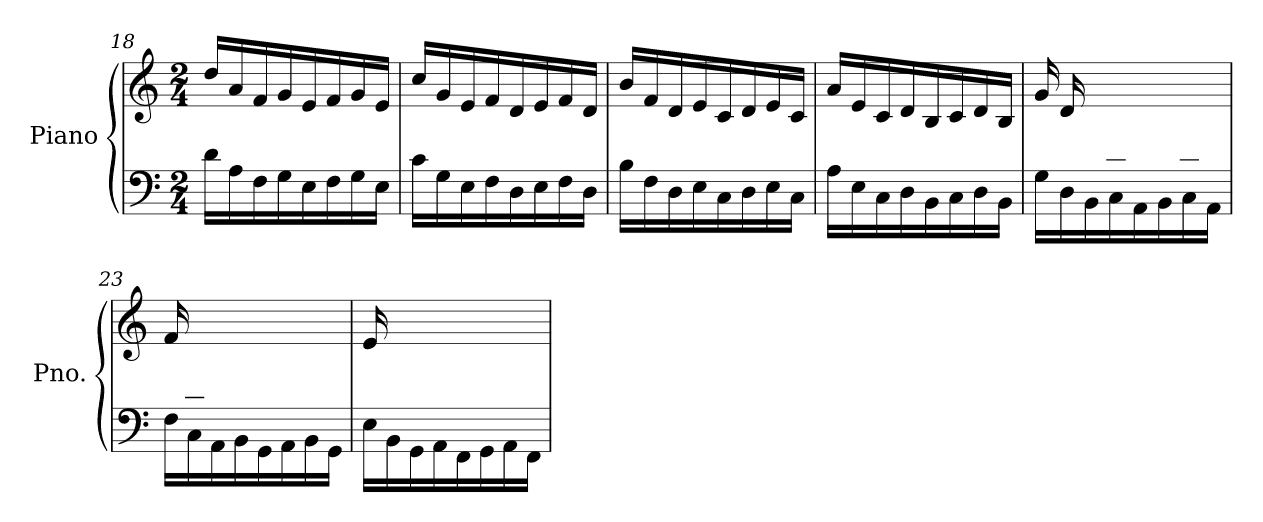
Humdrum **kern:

**kern	**kern
*part1	*part1
*staff2	*staff1
*I"Piano	*
*I'Pno.	*
!!LO:LB:g=z
*clefF4	*clefG2
*k[]	*k[]
*M2/4	*M2/4
=18	=18
16d\LL	16dd/LL
16A\	16a/
16F\	16f/
16G\	16g/
16E\	16e/
16F\	16f/
16G\	16g/
16E\JJ	16e/JJ
=19	=19
16c\LL	16cc/LL
16G\	16g/
16E\	16e/
16F\	16f/
16D\	16d/
16E\	16e/
16F\	16f/
16D\JJ	16d/JJ
=20	=20
16B\LL	16b/LL
16F\	16f/
16D\	16d/
16E\	16e/
16C\	16c/
16D\	16d/
16E\	16e/
16C\JJ	16c/JJ
=21	=21
16A\LL	16a/LL
16E\	16e/
16C\	16c/
16D\	16d/
16BB\	16B/
16C\	16c/
16D\	16d/
16BB\JJ	16B/JJ
=22	=22
*^	*
8ryy	16G\LL	16g/LL
.	16D\	16d/
16B/	16BB\	4.ryy
16c/	16C\	.
16A/	16AA\	.
16B/	16BB\	.
16c/	16C\	.
16A/JJ	16AA\JJ	.
=23	=23	=23
16ryy	16F\LL	16f/LL
16c/	16C\	4..ryy
16A/	16AA\	.
16B/	16BB\	.
16G/	16GG\	.
16A/	16AA\	.
16B/	16BB\	.
16G/JJ	16GG\JJ	.
!!LO:LB:g=z
=24	=24	=24
16ryy	16E\LL	16e/LL
16B/	16BB\	4..ryy
16G/	16GG\	.
16A/	16AA\	.
16F/	16FF\	.
16G/	16GG\	.
16A/	16AA\	.
16F/JJ	16FF\JJ	.
*v	*v	*
=	=
*-	*-
